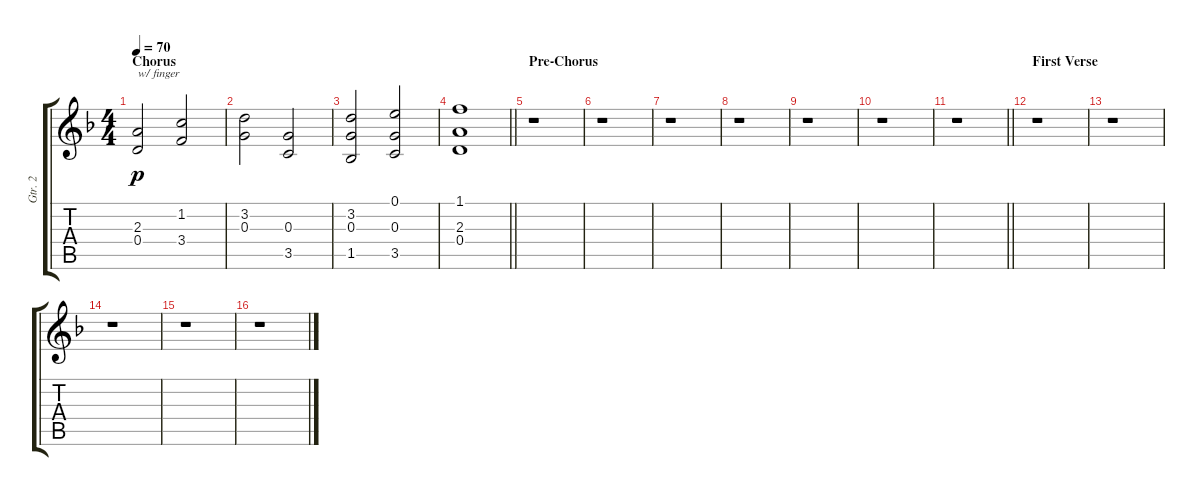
\track ("Gtr. 2" "Gtr. 2") {instrument electricguitarclean}
\staff {score tabs}
\tuning (E4 B3 G3 D3 A2 D2) {hide}
\ts (4 4)
\section ("" "Chorus")
\tempo 70
\clef g2
\ks f
(2.3 0.4).2{txt "w/ finger" dy p volume 13 instrument electricguitarclean} (1.2 3.4).2 |
(3.2 0.3).2 (0.3 3.5).2 |
(3.2 0.3 1.5).2 (0.1 0.3 3.5).2 |
\barLineRight lightlight
(1.1 2.3 0.4).1 |
\section ("" "Pre-Chorus")
r.1 |
r.1 |
r.1 |
r.1 |
r.1 |
r.1 |
\barLineRight lightlight
r.1 |
\section ("" "First Verse")
r.1 |
r.1 |
r.1 |
r.1 |
r.1
